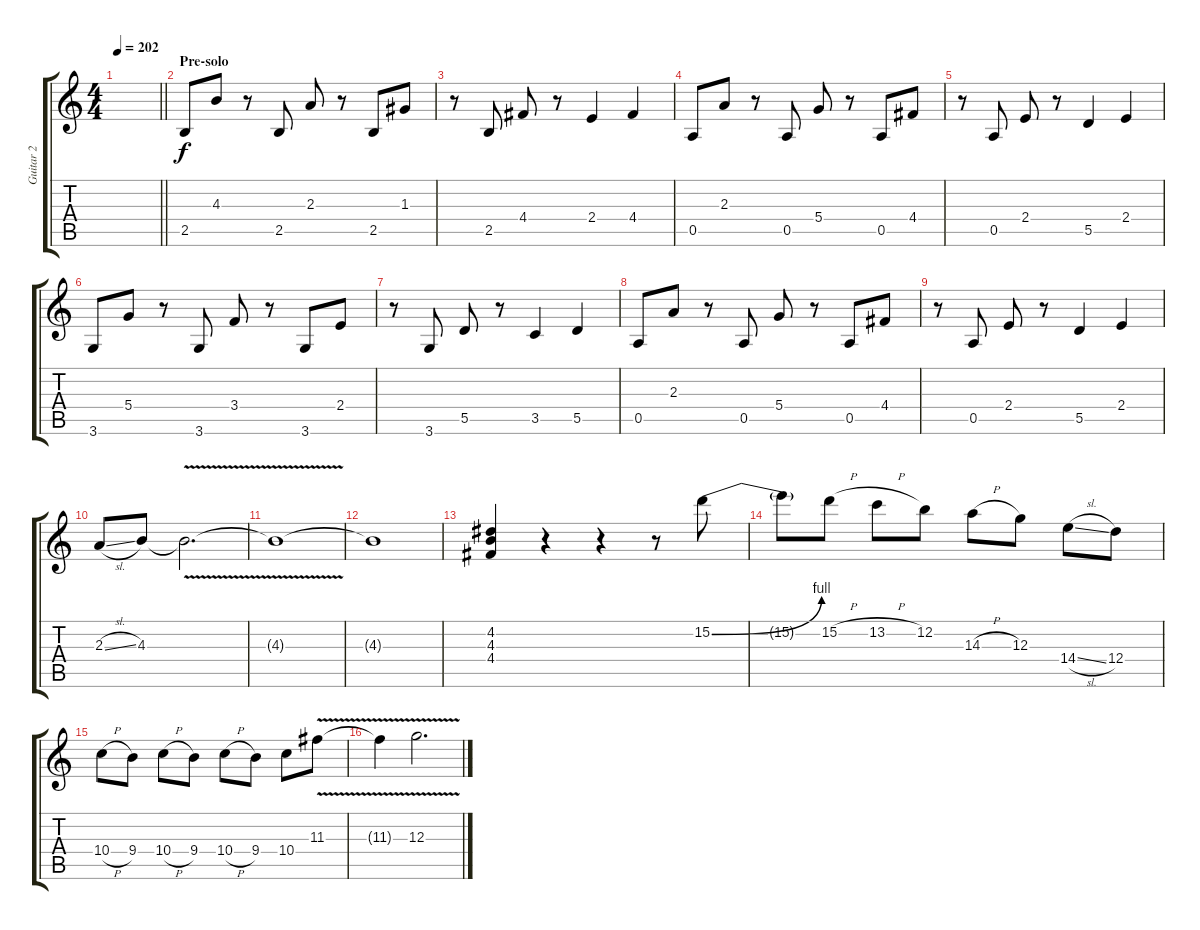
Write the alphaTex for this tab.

\track ("Guitar 2" "Guitar 2") {instrument overdrivenguitar}
\staff {score tabs}
\tuning (E4 B3 G3 D3 A2 E2) {hide}
\ts (4 4)
\tempo 202
\clef g2
\barLineRight lightlight
\ks c
|
\section ("" "Pre-solo")
2.5.8 4.3.8 r.8 2.5.8 2.3.8 r.8 2.5.8 1.3.8 |
r.8 2.5.8 4.4.8 r.8 2.4.4 4.4.4 |
0.5.8 2.3.8 r.8 0.5.8 5.4.8 r.8 0.5.8 4.4.8 |
r.8 0.5.8 2.4.8 r.8 5.5.4 2.4.4 |
3.6.8 5.4.8 r.8 3.6.8 3.4.8 r.8 3.6.8 2.4.8 |
r.8 3.6.8 5.5.8 r.8 3.5.4 5.5.4 |
0.5.8 2.3.8 r.8 0.5.8 5.4.8 r.8 0.5.8 4.4.8 |
r.8 0.5.8 2.4.8 r.8 5.5.4 2.4.4 |
2.3{sl}.8 4.3.8 4.3{v t}.2{d} |
4.3{t}.1 |
4.3{t}.1 |
(4.2 4.3 4.4).4 r.4 r.4 r.8 15.2{be (bend 0 0 60 4)}.8 |
15.2{t}.8 15.2{h}.8 13.2{h}.8 12.2.8 14.3{h}.8 12.3.8 14.4{sl}.8 12.4.8 |
10.4{h}.8 9.4.8 10.4{h}.8 9.4.8 10.4{h}.8 9.4.8 10.4.8 11.3{v}.8 |
11.3{t}.4 12.3{v}.2{d}
